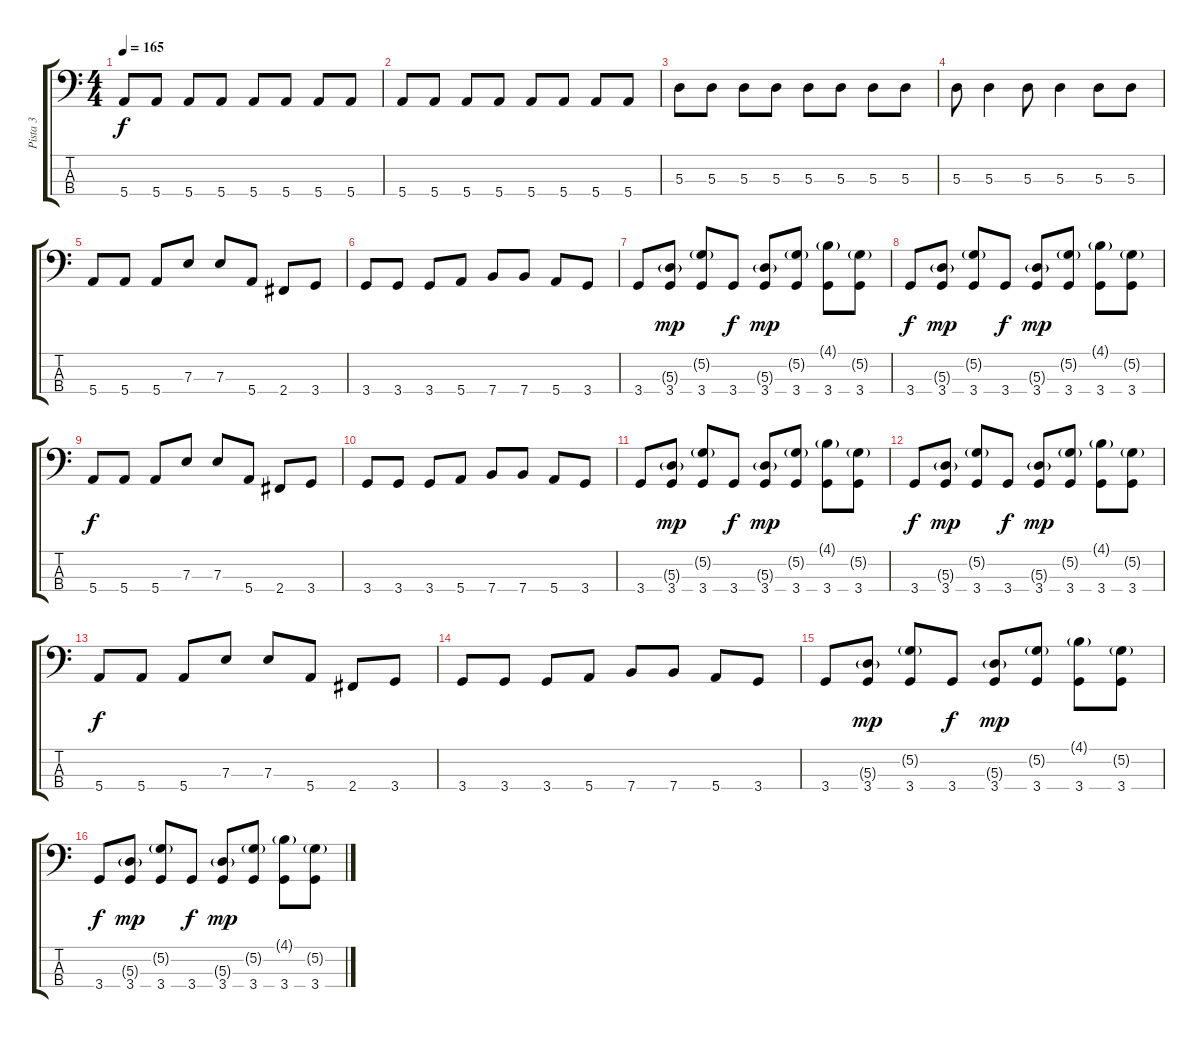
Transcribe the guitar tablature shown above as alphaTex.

\track ("Pista 3" "Pista 3") {instrument electricbassfinger}
\staff {score tabs}
\tuning (G2 D2 A1 E1) {hide}
\ts (4 4)
\tempo 165
\clef f4
\ks c
5.4.8{dy f} 5.4.8 5.4.8 5.4.8 5.4.8 5.4.8 5.4.8 5.4.8 |
5.4.8 5.4.8 5.4.8 5.4.8 5.4.8 5.4.8 5.4.8 5.4.8 |
5.3.8 5.3.8 5.3.8 5.3.8 5.3.8 5.3.8 5.3.8 5.3.8 |
5.3.8 5.3.4 5.3.8 5.3.4 5.3.8 5.3.8 |
5.4.8 5.4.8 5.4.8 7.3.8 7.3.8 5.4.8 2.4.8 3.4.8 |
3.4.8 3.4.8 3.4.8 5.4.8 7.4.8 7.4.8 5.4.8 3.4.8 |
3.4.8 (5.3{g} 3.4).8{dy mp} (5.2{g} 3.4).8 3.4.8{dy f} (5.3{g} 3.4).8{dy mp} (5.2{g} 3.4).8 (4.1{g} 3.4).8 (5.2{g} 3.4).8 |
3.4.8{dy f} (5.3{g} 3.4).8{dy mp} (5.2{g} 3.4).8 3.4.8{dy f} (5.3{g} 3.4).8{dy mp} (5.2{g} 3.4).8 (4.1{g} 3.4).8 (5.2{g} 3.4).8 |
5.4.8{dy f} 5.4.8 5.4.8 7.3.8 7.3.8 5.4.8 2.4.8 3.4.8 |
3.4.8 3.4.8 3.4.8 5.4.8 7.4.8 7.4.8 5.4.8 3.4.8 |
3.4.8 (5.3{g} 3.4).8{dy mp} (5.2{g} 3.4).8 3.4.8{dy f} (5.3{g} 3.4).8{dy mp} (5.2{g} 3.4).8 (4.1{g} 3.4).8 (5.2{g} 3.4).8 |
3.4.8{dy f} (5.3{g} 3.4).8{dy mp} (5.2{g} 3.4).8 3.4.8{dy f} (5.3{g} 3.4).8{dy mp} (5.2{g} 3.4).8 (4.1{g} 3.4).8 (5.2{g} 3.4).8 |
5.4.8{dy f} 5.4.8 5.4.8 7.3.8 7.3.8 5.4.8 2.4.8 3.4.8 |
3.4.8 3.4.8 3.4.8 5.4.8 7.4.8 7.4.8 5.4.8 3.4.8 |
3.4.8 (5.3{g} 3.4).8{dy mp} (5.2{g} 3.4).8 3.4.8{dy f} (5.3{g} 3.4).8{dy mp} (5.2{g} 3.4).8 (4.1{g} 3.4).8 (5.2{g} 3.4).8 |
3.4.8{dy f} (5.3{g} 3.4).8{dy mp} (5.2{g} 3.4).8 3.4.8{dy f} (5.3{g} 3.4).8{dy mp} (5.2{g} 3.4).8 (4.1{g} 3.4).8 (5.2{g} 3.4).8
